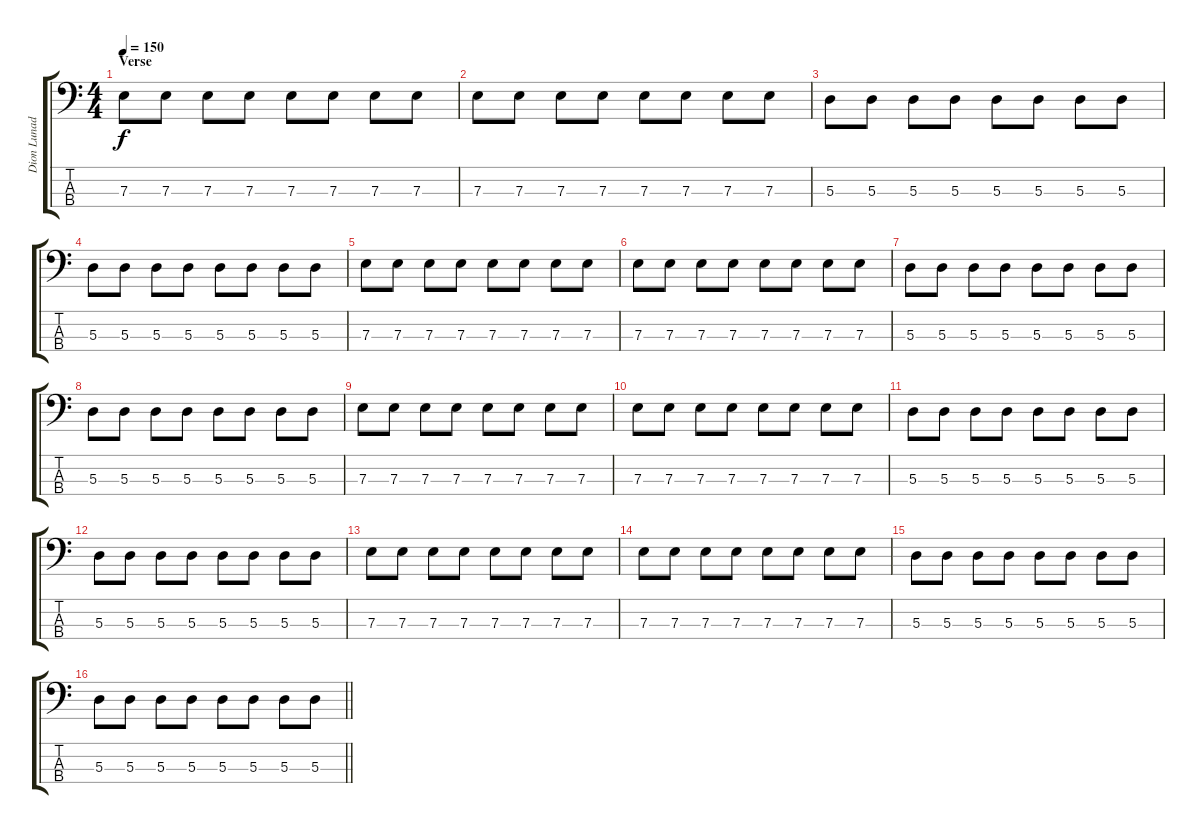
\track ("Dion Lunadon - Bass" "Dion Lunad") {instrument electricbasspick}
\staff {score tabs}
\tuning (G2 D2 A1 E1) {hide}
\ts (4 4)
\section ("" "Verse")
\tempo 150
\clef f4
\ks c
7.3.8{dy f} 7.3.8 7.3.8 7.3.8 7.3.8 7.3.8 7.3.8 7.3.8 |
7.3.8 7.3.8 7.3.8 7.3.8 7.3.8 7.3.8 7.3.8 7.3.8 |
5.3.8 5.3.8 5.3.8 5.3.8 5.3.8 5.3.8 5.3.8 5.3.8 |
5.3.8 5.3.8 5.3.8 5.3.8 5.3.8 5.3.8 5.3.8 5.3.8 |
7.3.8 7.3.8 7.3.8 7.3.8 7.3.8 7.3.8 7.3.8 7.3.8 |
7.3.8 7.3.8 7.3.8 7.3.8 7.3.8 7.3.8 7.3.8 7.3.8 |
5.3.8 5.3.8 5.3.8 5.3.8 5.3.8 5.3.8 5.3.8 5.3.8 |
5.3.8 5.3.8 5.3.8 5.3.8 5.3.8 5.3.8 5.3.8 5.3.8 |
7.3.8 7.3.8 7.3.8 7.3.8 7.3.8 7.3.8 7.3.8 7.3.8 |
7.3.8 7.3.8 7.3.8 7.3.8 7.3.8 7.3.8 7.3.8 7.3.8 |
5.3.8 5.3.8 5.3.8 5.3.8 5.3.8 5.3.8 5.3.8 5.3.8 |
5.3.8 5.3.8 5.3.8 5.3.8 5.3.8 5.3.8 5.3.8 5.3.8 |
7.3.8 7.3.8 7.3.8 7.3.8 7.3.8 7.3.8 7.3.8 7.3.8 |
7.3.8 7.3.8 7.3.8 7.3.8 7.3.8 7.3.8 7.3.8 7.3.8 |
5.3.8 5.3.8 5.3.8 5.3.8 5.3.8 5.3.8 5.3.8 5.3.8 |
\barLineRight lightlight
5.3.8 5.3.8 5.3.8 5.3.8 5.3.8 5.3.8 5.3.8 5.3.8
